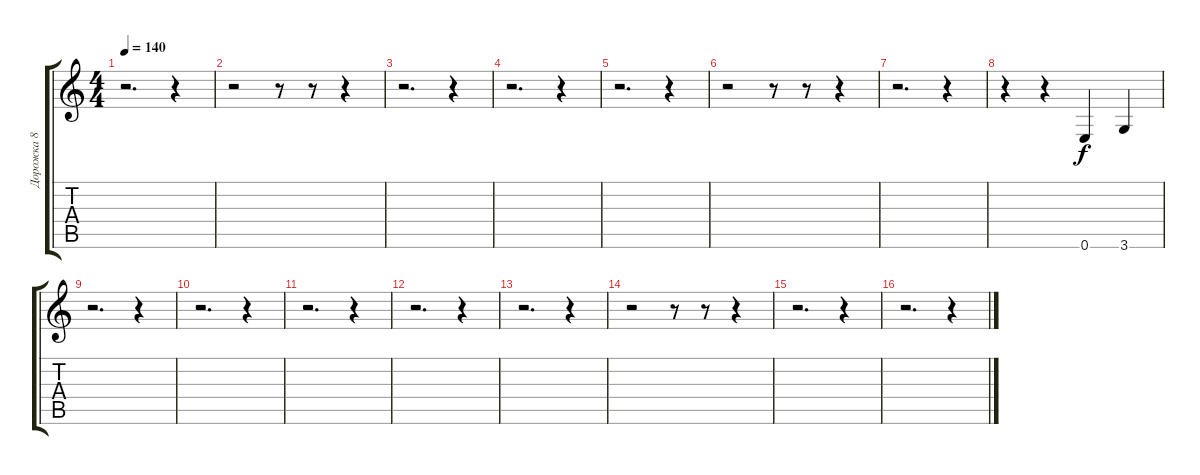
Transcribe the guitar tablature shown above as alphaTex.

\track ("Дорожка 8" "Дорожка 8") {instrument electricbassfinger}
\staff {score tabs}
\tuning (E4 B3 G3 D3 A2 E2) {hide}
\ts (4 4)
\tempo 140
\clef g2
\ks c
r.2{d dy f} r.4 |
r.2 r.8 r.8 r.4 |
r.2{d} r.4 |
r.2{d} r.4 |
r.2{d} r.4 |
r.2 r.8 r.8 r.4 |
r.2{d} r.4 |
r.4 r.4 0.6.4 3.6.4 |
r.2{d} r.4 |
r.2{d} r.4 |
r.2{d} r.4 |
r.2{d} r.4 |
r.2{d} r.4 |
r.2 r.8 r.8 r.4 |
r.2{d} r.4 |
r.2{d} r.4
